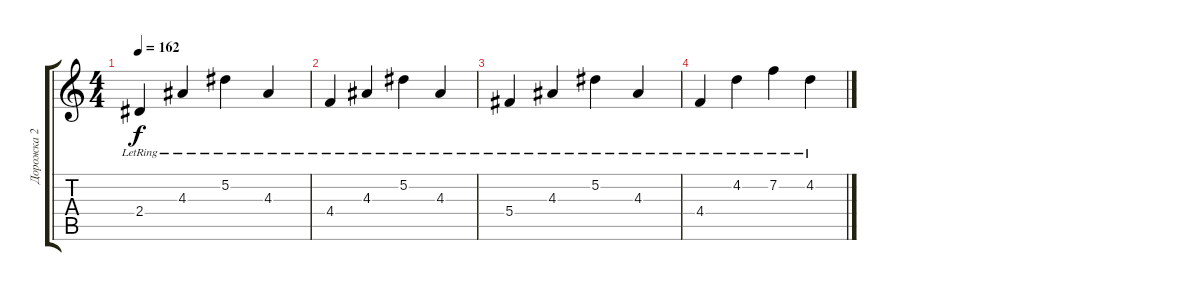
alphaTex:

\track ("Дорожка 2" "Дорожка 2") {instrument electricguitarclean}
\staff {score tabs}
\tuning (Eb4 Bb3 Gb3 Db3 Ab2 Eb2) {hide}
\ts (4 4)
\tempo 162
\clef g2
\ks c
2.4{lr}.4{dy f} 4.3{lr}.4 5.2{lr}.4 4.3{lr}.4 |
4.4{lr}.4 4.3{lr}.4 5.2{lr}.4 4.3{lr}.4 |
5.4{lr}.4 4.3{lr}.4 5.2{lr}.4 4.3{lr}.4 |
4.4{lr}.4 4.2{lr}.4 7.2{lr}.4 4.2{lr}.4
